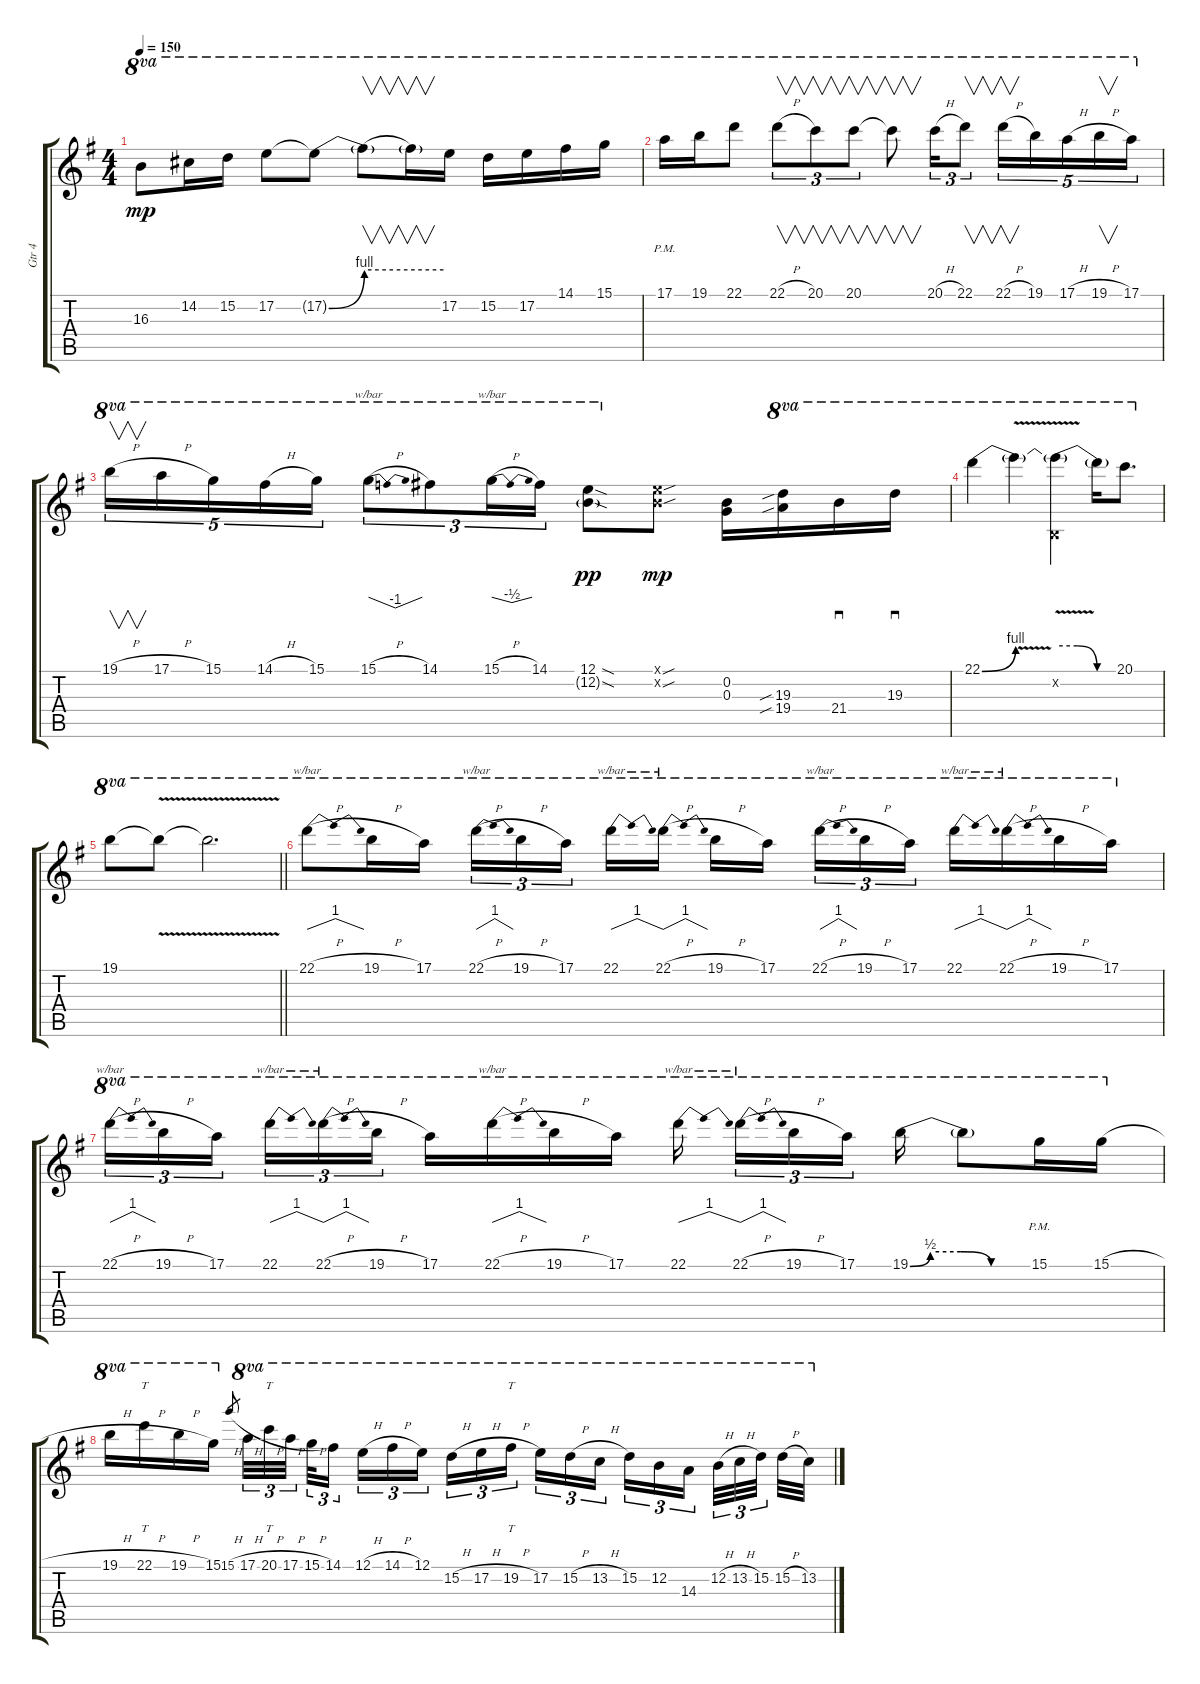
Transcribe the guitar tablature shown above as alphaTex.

\track ("Gtr 4" "Gtr 4") {instrument overdrivenguitar}
\staff {score tabs}
\tuning (E4 B3 G3 D3 A2 E2) {hide}
\ts (4 4)
\tempo 150
\clef g2
\ks g
16.3.8{ot 8va dy mp} 14.2.16{ot 8va} 15.2.16{ot 8va} 17.2.8{ot 8va} 17.2{be (bend 0 0 60 4) t}.8{ot 8va} 17.2{be (hold 0 4 60 4) t}.8{v ot 8va} 17.2{t}.16{v ot 8va} 17.2.16{ot 8va} 15.2.16{ot 8va} 17.2.16{ot 8va} 14.1.16{ot 8va} 15.1.16{ot 8va} |
17.1{pm}.16{ot 8va} 19.1.16{ot 8va} 22.1.8{ot 8va} 22.1{h}.8{v tu (3 2) ot 8va} 20.1.8{v tu (3 2) ot 8va} 20.1.8{v tu (3 2) ot 8va} 20.1{t}.8{v ot 8va} 20.1{h}.16{tu (3 2) ot 8va} 22.1.8{v tu (3 2) ot 8va} 22.1{h}.16{v tu (5 4) ot 8va} 19.1.16{tu (5 4) ot 8va} 17.1{h}.16{tu (5 4) ot 8va} 19.1{h}.16{v tu (5 4) ot 8va} 17.1.16{tu (5 4) ot 8va} |
19.1{h}.16{v tu (5 4) ot 8va} 17.1{h}.16{tu (5 4) ot 8va} 15.1.16{tu (5 4) ot 8va} 14.1{h}.16{tu (5 4) ot 8va} 15.1.16{tu (5 4) ot 8va} 15.1{h}.8{tu (3 2) tbe (dip default 0 0 30 -4 60 0) ot 8va} 14.1.8{tu (3 2) ot 8va} 15.1{h}.16{tu (3 2) tbe (dip default 0 0 30 -2 60 0) ot 8va} 14.1.16{tu (3 2) ot 8va} (12.1{sod} 12.2{sod g}).8{ot 8va dy pp} (0.1{sou x} 0.2{sou x}).8{dy mp} (0.2 0.3).16 (19.3{sib} 19.4{sib}).16{ot 8va} 21.4.16{sd ot 8va} 19.3.16{sd ot 8va} |
22.1{be (bend 0 0 60 4)}.4{ot 8va} 22.1{v t}.4{ot 8va} (22.1{be (custom 0 4 20 4 40 0 60 0) t} 0.2{x}).4{ot 8va} 22.1{t}.16{ot 8va} 20.1.8{d ot 8va} |
\barLineRight lightlight
19.1.8{ot 8va} 19.1{v t}.8{ot 8va} 19.1{v t}.2{d ot 8va} |
22.1{h}.8{tbe (dip default 0 0 30 4 60 0) ot 8va} 19.1{h}.16{ot 8va} 17.1.16{ot 8va} 22.1{h}.16{tu (3 2) tbe (dip default 0 0 30 4 60 0) ot 8va} 19.1{h}.16{tu (3 2) ot 8va} 17.1.16{tu (3 2) ot 8va beam splitsecondary} 22.1.16{tbe (dip default 0 0 30 4 60 0) ot 8va} 22.1{h}.16{tbe (dip default 0 0 30 4 60 0) ot 8va} 19.1{h}.16{ot 8va} 17.1.16{ot 8va beam splitsecondary} 22.1{h}.16{tu (3 2) tbe (dip default 0 0 30 4 60 0) ot 8va} 19.1{h}.16{tu (3 2) ot 8va} 17.1.16{tu (3 2) ot 8va} 22.1.16{tbe (dip default 0 0 30 4 60 0) ot 8va} 22.1{h}.16{tbe (dip default 0 0 30 4 60 0) ot 8va} 19.1{h}.16{ot 8va} 17.1.16{ot 8va} |
22.1{h}.16{tu (3 2) tbe (dip default 0 0 30 4 60 0) ot 8va} 19.1{h}.16{tu (3 2) ot 8va} 17.1.16{tu (3 2) ot 8va beam splitsecondary} 22.1.16{tu (3 2) tbe (dip default 0 0 30 4 60 0) ot 8va} 22.1{h}.16{tu (3 2) tbe (dip default 0 0 30 4 60 0) ot 8va} 19.1{h}.16{tu (3 2) ot 8va} 17.1.16{ot 8va} 22.1{h}.16{tbe (dip default 0 0 30 4 60 0) ot 8va} 19.1{h}.16{ot 8va} 17.1.16{ot 8va} 22.1.16{tbe (dip default 0 0 30 4 60 0) ot 8va beam splitsecondary} 22.1{h}.16{tu (3 2) tbe (dip default 0 0 30 4 60 0) ot 8va} 19.1{h}.16{tu (3 2) ot 8va} 17.1.16{tu (3 2) ot 8va beam splitsecondary} 19.1{be (custom 0 0 10 2 25 2 40 0 60 0)}.16{ot 8va} 19.1{t}.8{ot 8va} 15.1{pm}.16{ot 8va} 15.1{h}.16{ot 8va} |
19.1{h}.16{ot 8va} 22.1{h}.16{tt ot 8va} 19.1{h}.16{ot 8va} 15.1.16{ot 8va} 15.1{h}.8{gr} 17.1{h}.32{tu (3 2) ot 8va} 20.1{h}.32{tt tu (3 2) ot 8va} 17.1{h}.32{tu (3 2) ot 8va beam splitsecondary} 15.1{h}.32{tu (3 2) ot 8va} 14.1.16{tu (3 2) ot 8va beam splitsecondary} 12.1{h}.16{tu (3 2) ot 8va} 14.1{h}.16{tu (3 2) ot 8va} 12.1.16{tu (3 2) ot 8va} 15.2{h}.16{tu (3 2) ot 8va} 17.2{h}.16{tu (3 2) ot 8va} 19.2{h}.16{tt tu (3 2) ot 8va beam splitsecondary} 17.2.16{tu (3 2) ot 8va} 15.2{h}.16{tu (3 2) ot 8va} 13.2{h}.16{tu (3 2) ot 8va} 15.2.16{tu (3 2) ot 8va} 12.2.16{tu (3 2) ot 8va} 14.3.16{tu (3 2) ot 8va beam splitsecondary} 12.2{h}.32{tu (3 2) ot 8va} 13.2{h}.32{tu (3 2) ot 8va} 15.2.32{tu (3 2) ot 8va beam splitsecondary} 15.2{h}.32{ot 8va} 13.2{h}.32{ot 8va}
